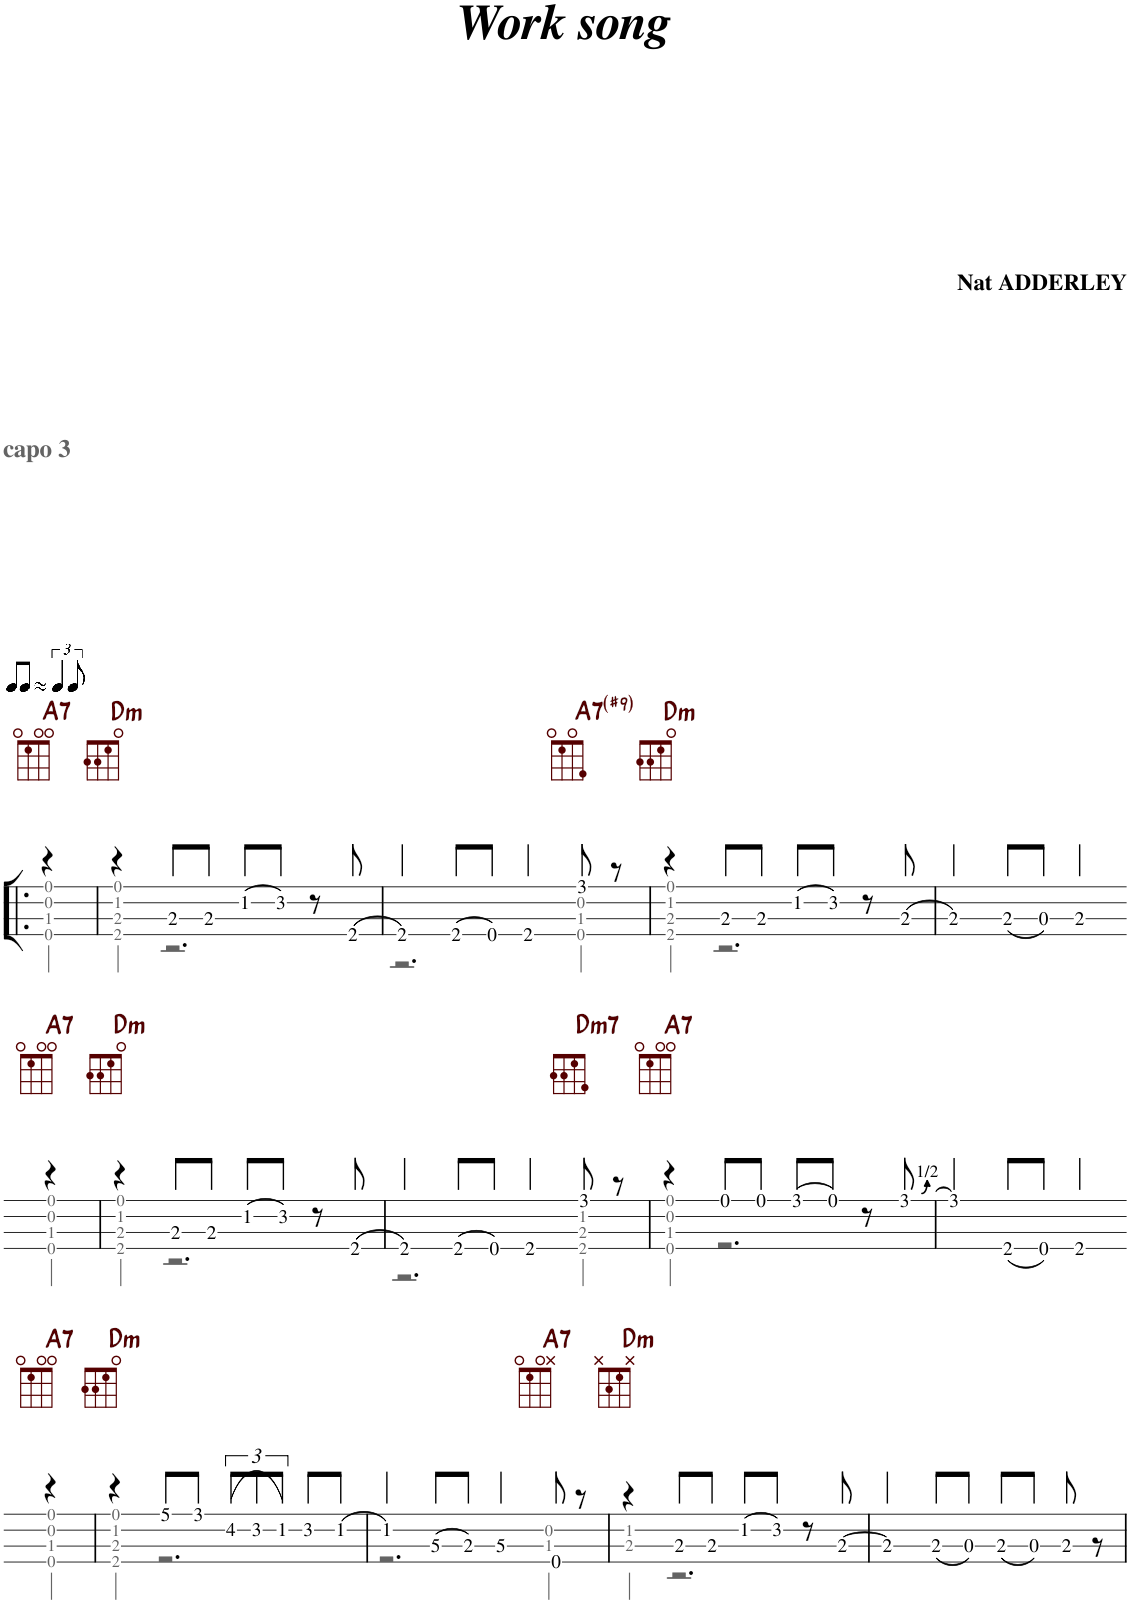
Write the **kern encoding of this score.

**kern	**harte
*part1	*part1
*staff1	*
*I"Ukulélé [Tablature]	*
*stria4	*
*Trd-2c-3	*
*k[f#c#g#]	*
*M4/4	*
=1!|:	=1!|:
*^	*
!	!	!LO:H:kt=7
4r	4g!i\ 4c#!i\ 4e!i\ 4a!i\	A:7
=2	=2	=2
!	!	!LO:H:kt=m
4r	4a!i\ 4d!i\ 4e#!i\ 4a!i\	D:min
8d/L	2.r	.
8d/J	.	.
(8f/L	.	.
8g/J)	.	.
8r	.	.
[8a/	.	.
=3	=3	=3
4a/]	2.r	.
(8a/L	.	.
8g/J)	.	.
4a/	.	.
!	!	!LO:H:kt=7
8cc/	4g!i\ 4c#!i\ 4e!i\	A:7(#9)
8r	.	.
=4	=4	=4
!	!	!LO:H:kt=m
4r	4a!i\ 4d!i\ 4e#!i\ 4a!i\	D:min
8d/L	2.r	.
8d/J	.	.
(8f/L	.	.
8g/J)	.	.
8r	.	.
[8d/	.	.
*v	*v	*
=5	=5
4d/]	.
(8d/L	.
8c/J)	.
4d/	.
!!LO:LB:g=z
=6-	=6-
*^	*
!	!	!LO:H:kt=7
4r	4g!i\ 4c#!i\ 4e!i\ 4a!i\	A:7
=7	=7	=7
!	!	!LO:H:kt=m
4r	4a!i\ 4d!i\ 4e#!i\ 4a!i\	D:min
8d/L	2.r	.
8d/J	.	.
(8f/L	.	.
8g/J)	.	.
8r	.	.
[8a/	.	.
=8	=8	=8
4a/]	2.r	.
(8a/L	.	.
8g/J)	.	.
4a/	.	.
!	!	!LO:H:kt=m7
8cc/	4a!i\ 4d!i\ 4e#!i\	D:min7
8r	.	.
=9	=9	=9
!	!	!LO:H:kt=7
4r	4g!i\ 4c#!i\ 4e!i\ 4a!i\	A:7
8a/L	2.r	.
8a/J	.	.
(8cc/L	.	.
8a/J)	.	.
8r	.	.
[8cc/	.	.
*v	*v	*
=10	=10
4cc/]	.
(8a/L	.
8g/J)	.
4a/	.
!!LO:LB:g=z
=11-	=11-
*^	*
!	!	!LO:H:kt=7
4r	4g!i\ 4c#!i\ 4e!i\ 4a!i\	A:7
=12	=12	=12
!	!	!LO:H:kt=m
4r	4a!i\ 4d!i\ 4e#!i\ 4a!i\	D:min
8dd/L	2.r	.
8cc/J	.	.
(12a-X/L	.	.
12g/	.	.
12f/J)	.	.
8g/L	.	.
[8f/J	.	.
=13	=13	=13
4f/]	2.r	.
(8f/L	.	.
8d/J)	.	.
4f/	.	.
!	!	!LO:H:kt=7
8g/	4c#!i\ 4e!i\	A:7
8r	.	.
=14	=14	=14
!	!	!LO:H:kt=m
4r	4d!i\ 4e#!i\	D:min
8d/L	2.r	.
8d/J	.	.
(8f/L	.	.
8g/J)	.	.
8r	.	.
[8d/	.	.
*v	*v	*
=15	=15
4d/]	.
(8d/L	.
8c/J)	.
(8d/L	.
8c/J)	.
8d/	.
8r	.
=	=
*-	*-
